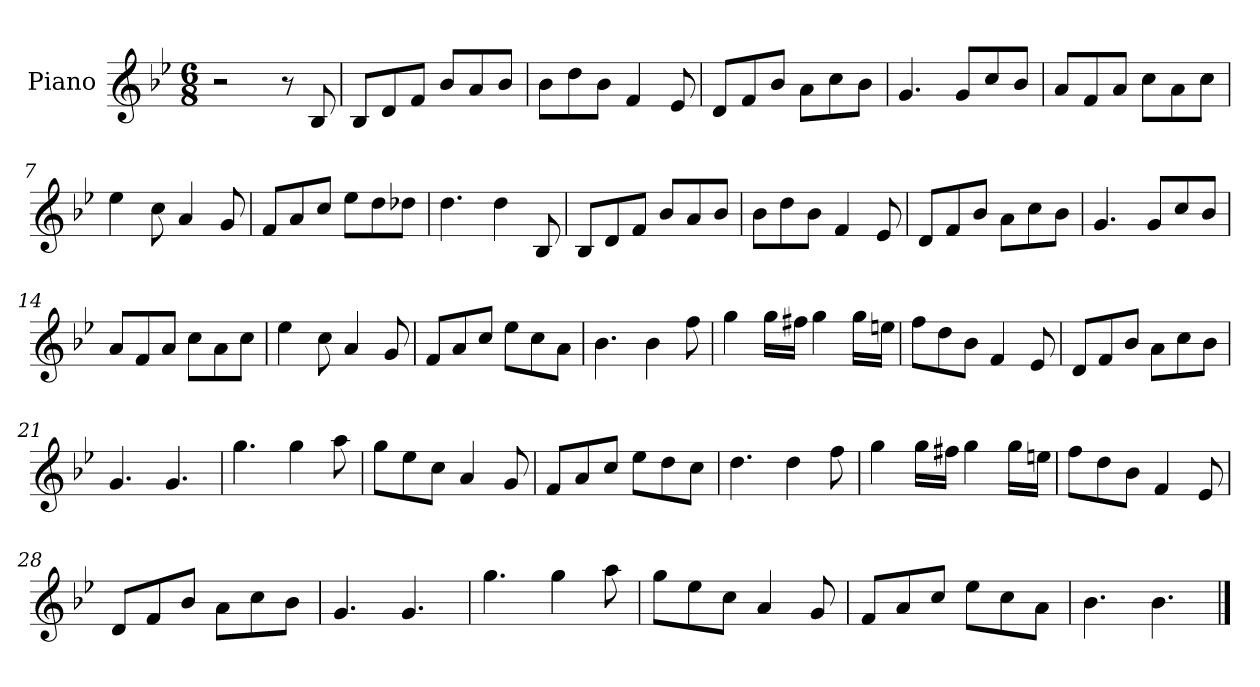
**kern
*part1
*staff1
*I"Piano
*I'Pno
*clefG2
*k[b-e-]
*M6/8
=1
2r
8r
8B-/
=2
8B-/L
8d/
8f/J
8b-/L
8a/
8b-/J
=3
8b-\L
8dd\
8b-\J
4f/
8e-/
=4
8d/L
8f/
8b-/J
8a\L
8cc\
8b-\J
=5
4.g/
8g/L
8cc/
8b-/J
=6
8a/L
8f/
8a/J
8cc\L
8a\
8cc\J
=7
4ee-\
8cc\
4a/
8g/
=8
8f/L
8a/
8cc/J
8ee-\L
8dd\
8dd-X\J
=9
4.dd\
4dd\
8B-/
=10
8B-/L
8d/
8f/J
8b-/L
8a/
8b-/J
=11
8b-\L
8dd\
8b-\J
4f/
8e-/
=12
8d/L
8f/
8b-/J
8a\L
8cc\
8b-\J
=13
4.g/
8g/L
8cc/
8b-/J
=14
8a/L
8f/
8a/J
8cc\L
8a\
8cc\J
=15
4ee-\
8cc\
4a/
8g/
=16
8f/L
8a/
8cc/J
8ee-\L
8cc\
8a\J
=17
4.b-\
4b-\
8ff\
=18
4gg\
16gg\LL
16ff#X\JJ
4gg\
16gg\LL
16een\JJ
=19
8ff\L
8dd\
8b-\J
4f/
8e-/
=20
8d/L
8f/
8b-/J
8a\L
8cc\
8b-\J
=21
4.g/
4.g/
=22
4.gg\
4gg\
8aa\
=23
8gg\L
8ee-\
8cc\J
4a/
8g/
=24
8f/L
8a/
8cc/J
8ee-\L
8dd\
8cc\J
=25
4.dd\
4dd\
8ff\
=26
4gg\
16gg\LL
16ff#X\JJ
4gg\
16gg\LL
16een\JJ
=27
8ff\L
8dd\
8b-\J
4f/
8e-/
=28
8d/L
8f/
8b-/J
8a\L
8cc\
8b-\J
=29
4.g/
4.g/
=30
4.gg\
4gg\
8aa\
=31
8gg\L
8ee-\
8cc\J
4a/
8g/
=32
8f/L
8a/
8cc/J
8ee-\L
8cc\
8a\J
=33
4.b-\
4.b-\
==
*-
